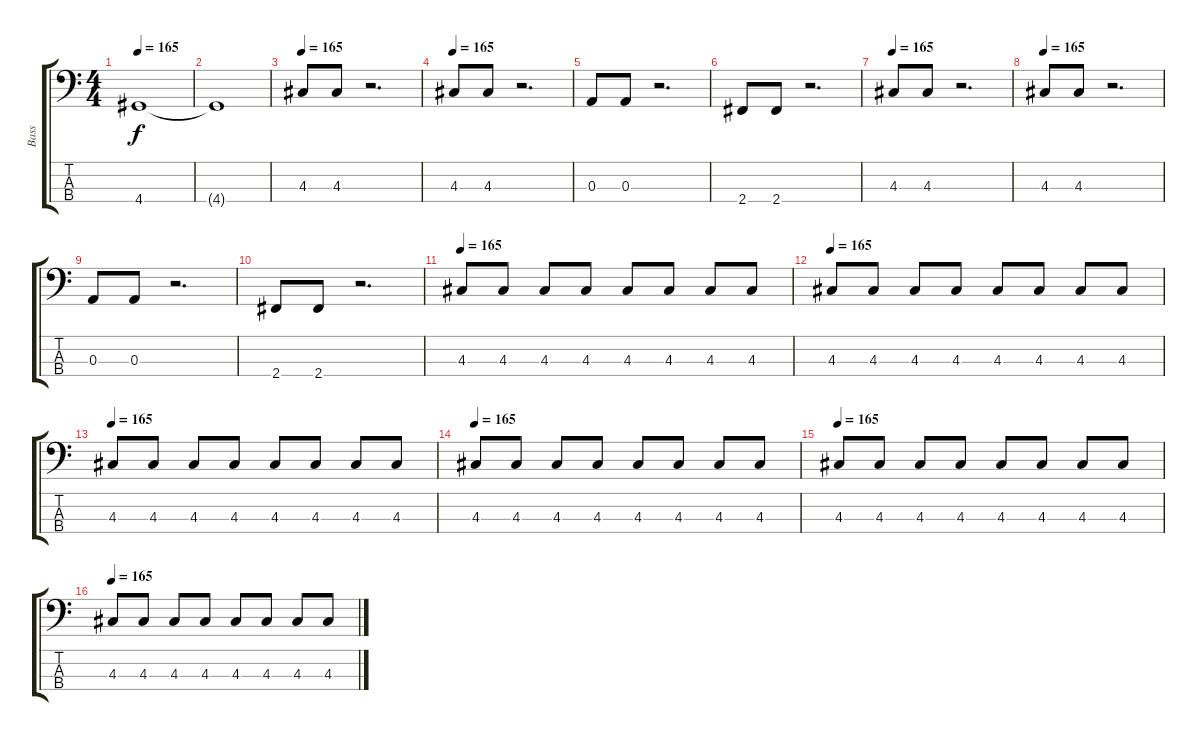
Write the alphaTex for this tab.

\track ("Bass" "Bass") {instrument electricbassfinger}
\staff {score tabs}
\tuning (G2 D2 A1 E1) {hide}
\ts (4 4)
\tempo 165
\clef f4
\ks c
4.4{t}.1{dy f} |
4.4{t}.1 |
\tempo 165
4.3.8 4.3.8 r.2{d} |
\tempo 165
4.3.8 4.3.8 r.2{d} |
0.3.8 0.3.8 r.2{d} |
2.4.8 2.4.8 r.2{d} |
\tempo 165
4.3.8 4.3.8 r.2{d} |
\tempo 165
4.3.8 4.3.8 r.2{d} |
0.3.8 0.3.8 r.2{d} |
2.4.8 2.4.8 r.2{d} |
\tempo 165
4.3.8 4.3.8 4.3.8 4.3.8 4.3.8 4.3.8 4.3.8 4.3.8 |
\tempo 165
4.3.8 4.3.8 4.3.8 4.3.8 4.3.8 4.3.8 4.3.8 4.3.8 |
\tempo 165
4.3.8 4.3.8 4.3.8 4.3.8 4.3.8 4.3.8 4.3.8 4.3.8 |
\tempo 165
4.3.8 4.3.8 4.3.8 4.3.8 4.3.8 4.3.8 4.3.8 4.3.8 |
\tempo 165
4.3.8 4.3.8 4.3.8 4.3.8 4.3.8 4.3.8 4.3.8 4.3.8 |
\tempo 165
4.3.8 4.3.8 4.3.8 4.3.8 4.3.8 4.3.8 4.3.8 4.3.8
